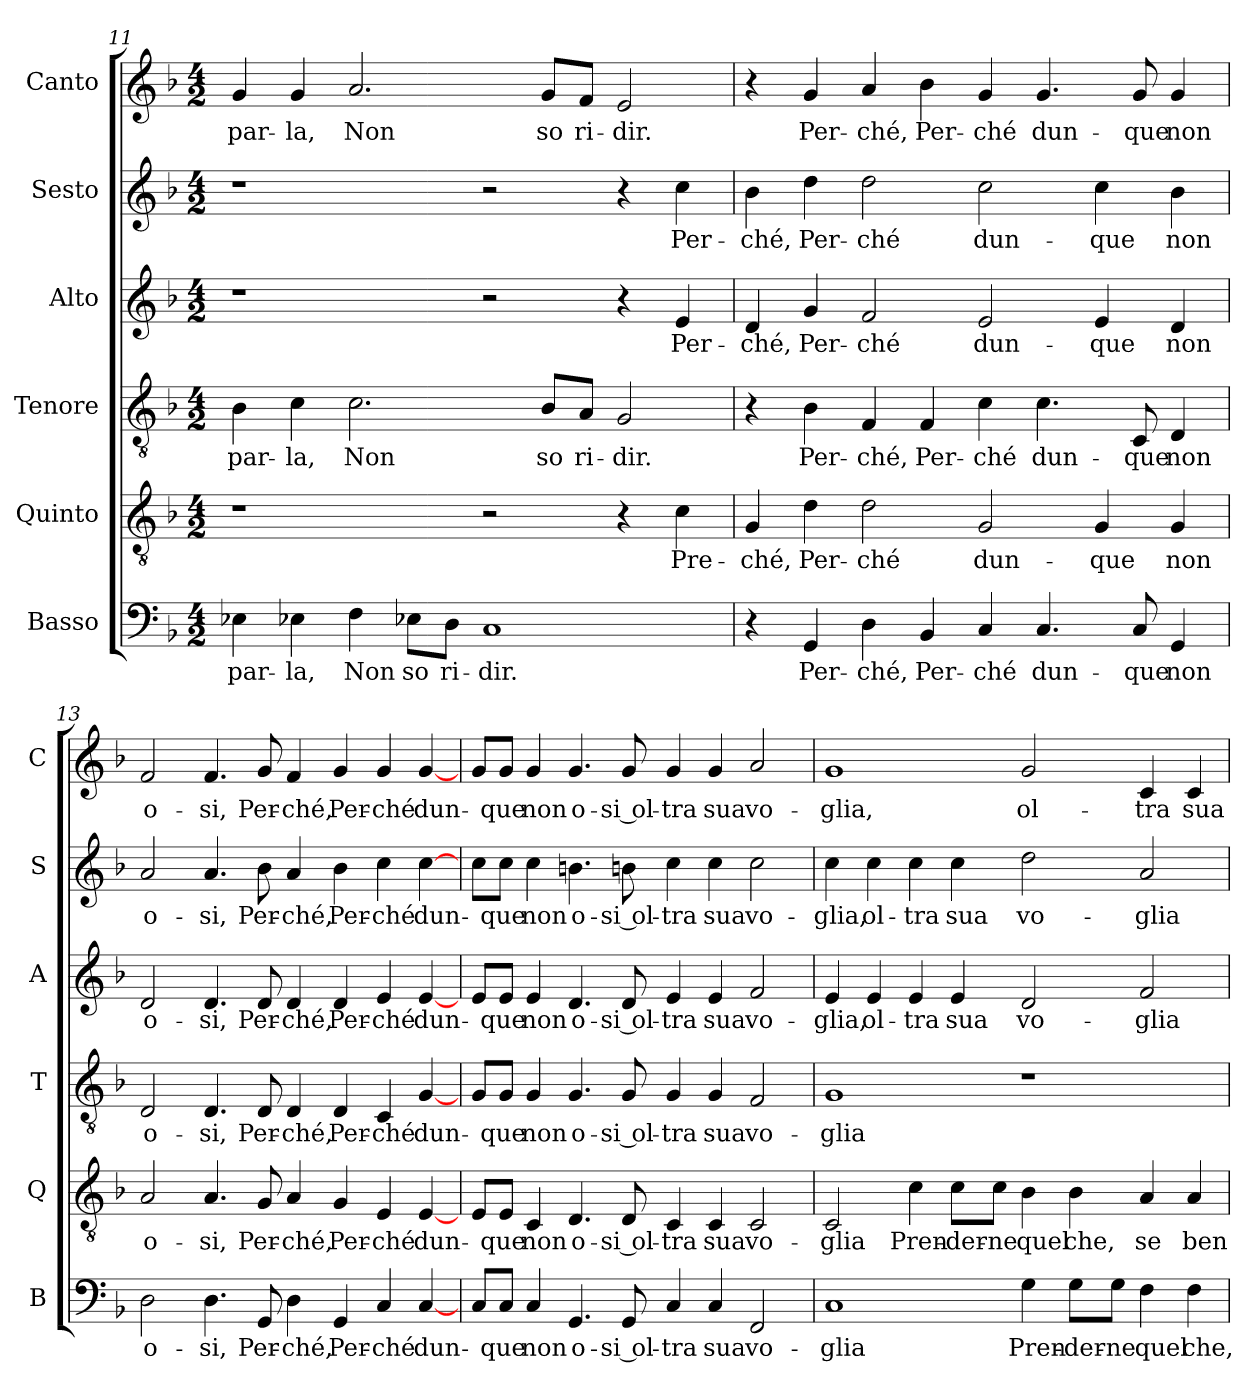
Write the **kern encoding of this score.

**kern	**text	**kern	**text	**kern	**text	**kern	**text	**kern	**text	**kern	**text
*part6	*part6	*part5	*part5	*part4	*part4	*part3	*part3	*part2	*part2	*part1	*part1
*staff6	*staff6	*staff5	*staff5	*staff4	*staff4	*staff3	*staff3	*staff2	*staff2	*staff1	*staff1
*I"Basso	*	*I"Quinto	*	*I"Tenore	*	*I"Alto	*	*I"Sesto	*	*I"Canto	*
*I'B	*	*I'Q	*	*I'T	*	*I'A	*	*I'S	*	*I'C	*
*clefF4	*	*clefGv2	*	*clefGv2	*	*clefG2	*	*clefG2	*	*clefG2	*
*k[b-]	*	*k[b-]	*	*k[b-]	*	*k[b-]	*	*k[b-]	*	*k[b-]	*
*d:	*	*d:	*	*d:	*	*d:	*	*d:	*	*d:	*
*M4/2	*	*M4/2	*	*M4/2	*	*M4/2	*	*M4/2	*	*M4/2	*
=11	=11	=11	=11	=11	=11	=11	=11	=11	=11	=11	=11
4E-X	par-	1r	.	4B-	par-	1r	.	1r	.	4g	par-
4E-X	-la,	.	.	4c	-la,	.	.	.	.	4g	-la,
4F	Non	.	.	2.c	Non	.	.	.	.	2.a	Non
8E-XL	so	.	.	.	.	.	.	.	.	.	.
8DJ	ri-	.	.	.	.	.	.	.	.	.	.
1C	-dir.	2r	.	.	.	2r	.	2r	.	.	.
.	.	.	.	8B-L	so	.	.	.	.	8gL	so
.	.	.	.	8AJ	ri-	.	.	.	.	8fJ	ri-
.	.	4r	.	2G	-dir.	4r	.	4r	.	2e	-dir.
.	.	4c	Pre-	.	.	4e	Per-	4cc	Per-	.	.
=12	=12	=12	=12	=12	=12	=12	=12	=12	=12	=12	=12
4r	.	4G	-ché,	4r	.	4d	-ché,	4b-	-ché,	4r	.
4GG	Per-	4d	Per-	4B-	Per-	4g	Per-	4dd	Per-	4g	Per-
4D	-ché,	2d	-ché	4F	-ché,	2f	-ché	2dd	-ché	4a	-ché,
4BB-	Per-	.	.	4F	Per-	.	.	.	.	4b-	Per-
4C	-ché	2G	dun-	4c	-ché	2e	dun-	2cc	dun-	4g	-ché
4.C	dun-	.	.	4.c	dun-	.	.	.	.	4.g	dun-
.	.	4G	-que	.	.	4e	-que	4cc	-que	.	.
8C	-que	.	.	8C	-que	.	.	.	.	8g	-que
4GG	non	4G	non	4D	non	4d	non	4b-	non	4g	non
=13	=13	=13	=13	=13	=13	=13	=13	=13	=13	=13	=13
2D	o-	2A	o-	2D	o-	2d	o-	2a	o-	2f	o-
4.D	-si,	4.A	-si,	4.D	-si,	4.d	-si,	4.a	-si,	4.f	-si,
8GG	Per-	8G	Per-	8D	Per-	8d	Per-	8b-	Per-	8g	Per-
4D	-ché,	4A	-ché,	4D	-ché,	4d	-ché,	4a	-ché,	4f	-ché,
4GG	Per-	4G	Per-	4D	Per-	4d	Per-	4b-	Per-	4g	Per-
4C	-ché	4E	-ché	4C	-ché	4e	-ché	4cc	-ché	4g	-ché
[4C	dun-	[4E	dun-	[4G	dun-	[4e	dun-	[4cc	dun-	[4g	dun-
=14	=14	=14	=14	=14	=14	=14	=14	=14	=14	=14	=14
8CL	.	8EL	.	8GL	.	8eL	.	8ccL	.	8gL	.
8CJ	-que	8EJ	-que	8GJ	-que	8eJ	-que	8ccJ	-que	8gJ	-que
4C	non	4C	non	4G	non	4e	non	4cc	non	4g	non
4.GG	o-	4.D	o-	4.G	o-	4.d	o-	4.bn	o-	4.g	o-
8GG	-si ol-	8D	-si ol-	8G	-si ol-	8d	-si ol-	8bn	-si ol-	8g	-si ol-
4C	-tra	4C	-tra	4G	-tra	4e	-tra	4cc	-tra	4g	-tra
4C	sua	4C	sua	4G	sua	4e	sua	4cc	sua	4g	sua
2FF	vo-	2C	vo-	2F	vo-	2f	vo-	2cc	vo-	2a	vo-
=15	=15	=15	=15	=15	=15	=15	=15	=15	=15	=15	=15
1C	-glia	2C	-glia	1G	-glia	4e	-glia,	4cc	-glia,	1g	-glia,
.	.	.	.	.	.	4e	ol-	4cc	ol-	.	.
.	.	4c	Pren-	.	.	4e	-tra	4cc	-tra	.	.
.	.	8cL	-der-	.	.	4e	sua	4cc	sua	.	.
.	.	8cJ	-ne	.	.	.	.	.	.	.	.
4G	Pren-	4B-	quel	1r	.	2d	vo-	2dd	vo-	2g	ol-
8GL	-der-	4B-	che,	.	.	.	.	.	.	.	.
8GJ	-ne	.	.	.	.	.	.	.	.	.	.
4F	quel	4A	se	.	.	2f	-glia	2a	-glia	4c	-tra
4F	che,	4A	ben	.	.	.	.	.	.	4c	sua
=	=	=	=	=	=	=	=	=	=	=	=
*-	*-	*-	*-	*-	*-	*-	*-	*-	*-	*-	*-
